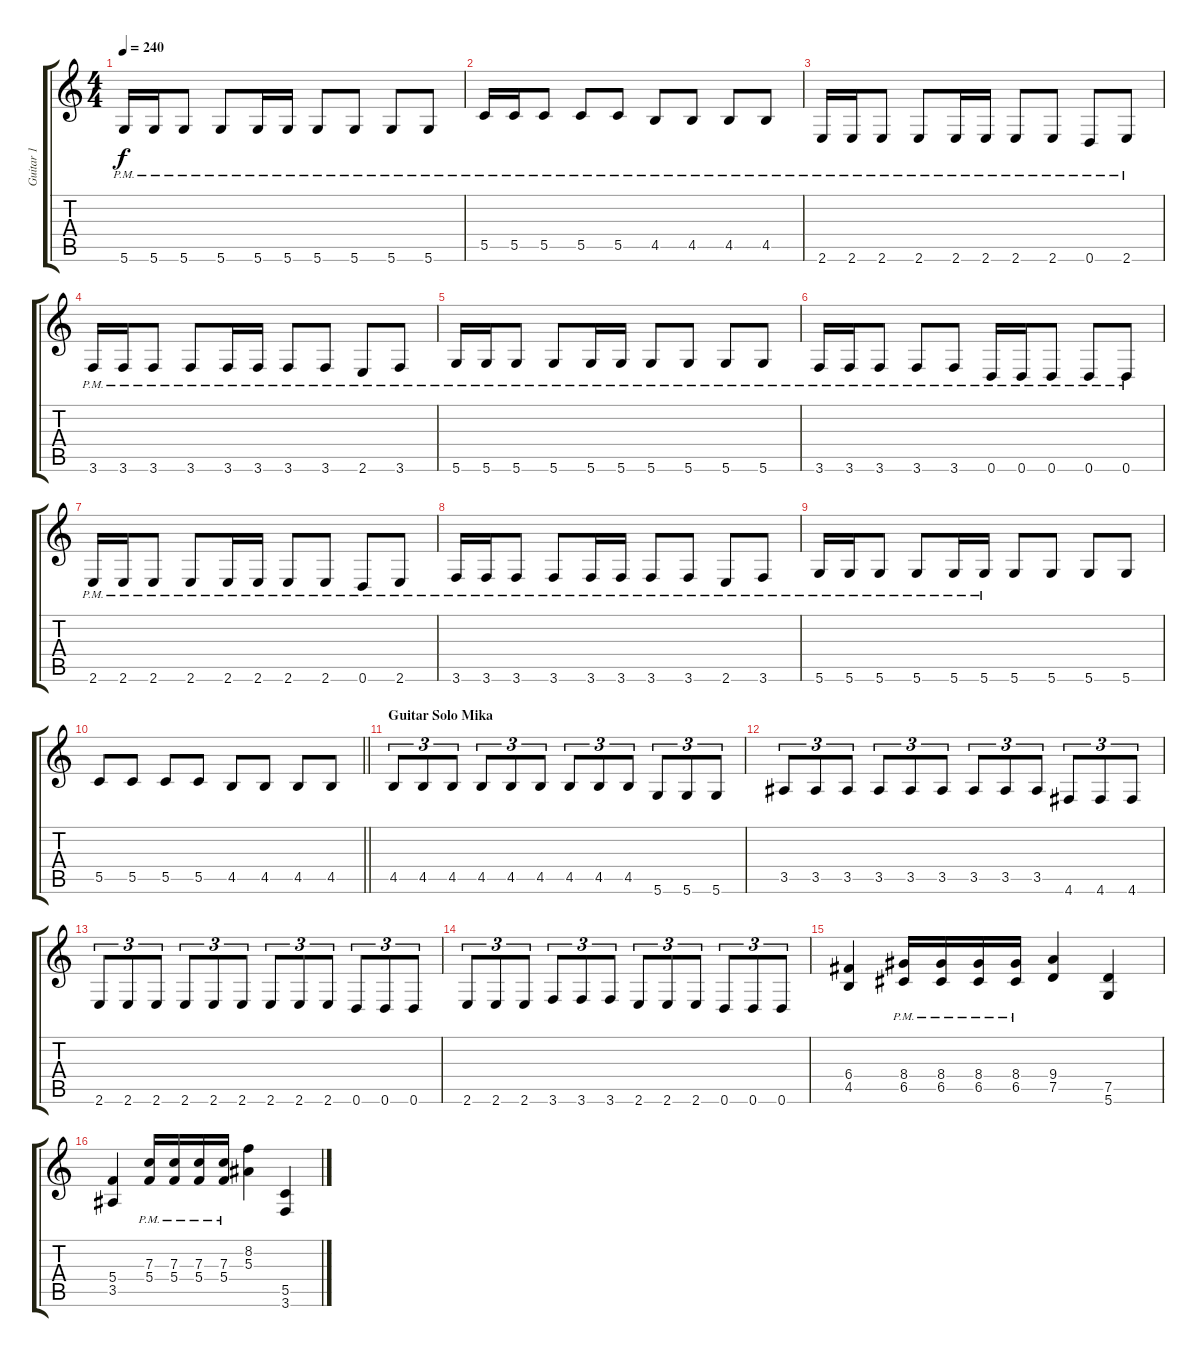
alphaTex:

\track ("Guitar 1" "Guitar 1") {instrument distortionguitar}
\staff {score tabs}
\tuning (D4 A3 F3 C3 G2 D2) {hide}
\ts (4 4)
\tempo 240
\clef g2
\ks c
5.6{pm}.16{dy f} 5.6{pm}.16 5.6{pm}.8 5.6{pm}.8 5.6{pm}.16 5.6{pm}.16 5.6{pm}.8 5.6{pm}.8 5.6{pm}.8 5.6{pm}.8 |
5.5{pm}.16 5.5{pm}.16 5.5{pm}.8 5.5{pm}.8 5.5{pm}.8 4.5{pm}.8 4.5{pm}.8 4.5{pm}.8 4.5{pm}.8 |
2.6{pm}.16 2.6{pm}.16 2.6{pm}.8 2.6{pm}.8 2.6{pm}.16 2.6{pm}.16 2.6{pm}.8 2.6{pm}.8 0.6{pm}.8 2.6{pm}.8 |
3.6{pm}.16 3.6{pm}.16 3.6{pm}.8 3.6{pm}.8 3.6{pm}.16 3.6{pm}.16 3.6{pm}.8 3.6{pm}.8 2.6{pm}.8 3.6{pm}.8 |
5.6{pm}.16 5.6{pm}.16 5.6{pm}.8 5.6{pm}.8 5.6{pm}.16 5.6{pm}.16 5.6{pm}.8 5.6{pm}.8 5.6{pm}.8 5.6{pm}.8 |
3.6{pm}.16 3.6{pm}.16 3.6{pm}.8 3.6{pm}.8 3.6{pm}.8 0.6{pm}.16 0.6{pm}.16 0.6{pm}.8 0.6{pm}.8 0.6{pm}.8 |
2.6{pm}.16 2.6{pm}.16 2.6{pm}.8 2.6{pm}.8 2.6{pm}.16 2.6{pm}.16 2.6{pm}.8 2.6{pm}.8 0.6{pm}.8 2.6{pm}.8 |
3.6{pm}.16 3.6{pm}.16 3.6{pm}.8 3.6{pm}.8 3.6{pm}.16 3.6{pm}.16 3.6{pm}.8 3.6{pm}.8 2.6{pm}.8 3.6{pm}.8 |
5.6{pm}.16 5.6{pm}.16 5.6{pm}.8 5.6{pm}.8 5.6{pm}.16 5.6{pm}.16 5.6.8 5.6.8 5.6.8 5.6.8 |
\barLineRight lightlight
5.5.8 5.5.8 5.5.8 5.5.8 4.5.8 4.5.8 4.5.8 4.5.8 |
\section ("" "Guitar Solo Mika")
4.5.8{tu (3 2)} 4.5.8{tu (3 2)} 4.5.8{tu (3 2)} 4.5.8{tu (3 2)} 4.5.8{tu (3 2)} 4.5.8{tu (3 2)} 4.5.8{tu (3 2)} 4.5.8{tu (3 2)} 4.5.8{tu (3 2)} 5.6.8{tu (3 2)} 5.6.8{tu (3 2)} 5.6.8{tu (3 2)} |
3.5.8{tu (3 2)} 3.5.8{tu (3 2)} 3.5.8{tu (3 2)} 3.5.8{tu (3 2)} 3.5.8{tu (3 2)} 3.5.8{tu (3 2)} 3.5.8{tu (3 2)} 3.5.8{tu (3 2)} 3.5.8{tu (3 2)} 4.6.8{tu (3 2)} 4.6.8{tu (3 2)} 4.6.8{tu (3 2)} |
2.6.8{tu (3 2)} 2.6.8{tu (3 2)} 2.6.8{tu (3 2)} 2.6.8{tu (3 2)} 2.6.8{tu (3 2)} 2.6.8{tu (3 2)} 2.6.8{tu (3 2)} 2.6.8{tu (3 2)} 2.6.8{tu (3 2)} 0.6.8{tu (3 2)} 0.6.8{tu (3 2)} 0.6.8{tu (3 2)} |
2.6.8{tu (3 2)} 2.6.8{tu (3 2)} 2.6.8{tu (3 2)} 3.6.8{tu (3 2)} 3.6.8{tu (3 2)} 3.6.8{tu (3 2)} 2.6.8{tu (3 2)} 2.6.8{tu (3 2)} 2.6.8{tu (3 2)} 0.6.8{tu (3 2)} 0.6.8{tu (3 2)} 0.6.8{tu (3 2)} |
(6.4 4.5).4 (8.4{pm} 6.5{pm}).16 (8.4{pm} 6.5{pm}).16 (8.4{pm} 6.5{pm}).16 (8.4{pm} 6.5{pm}).16 (9.4 7.5).4 (7.5 5.6).4 |
(5.4 3.5).4 (7.3 5.4{pm}).16 (7.3 5.4{pm}).16 (7.3 5.4{pm}).16 (7.3 5.4{pm}).16 (8.2 5.3).4 (5.5 3.6).4
